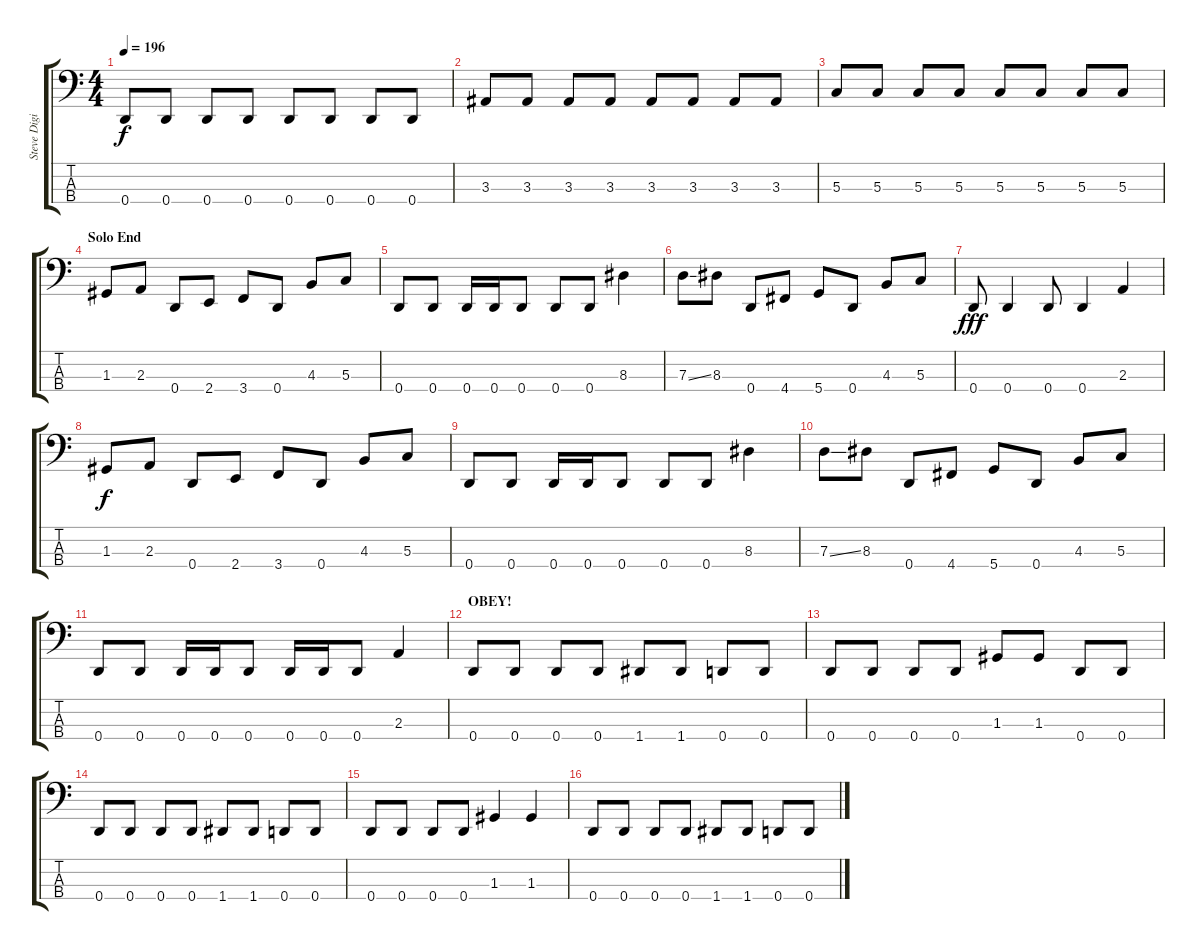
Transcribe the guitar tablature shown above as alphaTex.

\track ("Steve Digiorgio - Bass Guitar" "Steve Digi") {instrument fretlessbass}
\staff {score tabs}
\tuning (F2 C2 G1 D1) {hide}
\ts (4 4)
\tempo 196
\clef f4
\ks c
0.4.8{dy f} 0.4.8 0.4.8 0.4.8 0.4.8 0.4.8 0.4.8 0.4.8 |
3.3.8 3.3.8 3.3.8 3.3.8 3.3.8 3.3.8 3.3.8 3.3.8 |
5.3.8 5.3.8 5.3.8 5.3.8 5.3.8 5.3.8 5.3.8 5.3.8 |
\section ("" "Solo End")
1.3.8 2.3.8 0.4.8 2.4.8 3.4.8 0.4.8 4.3.8 5.3.8 |
0.4.8 0.4.8 0.4.16 0.4.16 0.4.8 0.4.8 0.4.8 8.3.4 |
7.3{ss}.8 8.3.8 0.4.8 4.4.8 5.4.8 0.4.8 4.3.8 5.3.8 |
0.4.8{dy fff} 0.4.4 0.4.8 0.4.4 2.3.4 |
1.3.8{dy f} 2.3.8 0.4.8 2.4.8 3.4.8 0.4.8 4.3.8 5.3.8 |
0.4.8 0.4.8 0.4.16 0.4.16 0.4.8 0.4.8 0.4.8 8.3.4 |
7.3{ss}.8 8.3.8 0.4.8 4.4.8 5.4.8 0.4.8 4.3.8 5.3.8 |
0.4.8 0.4.8 0.4.16 0.4.16 0.4.8 0.4.16 0.4.16 0.4.8 2.3.4 |
\section ("" "OBEY!")
0.4.8 0.4.8 0.4.8 0.4.8 1.4.8 1.4.8 0.4.8 0.4.8 |
0.4.8 0.4.8 0.4.8 0.4.8 1.3.8 1.3.8 0.4.8 0.4.8 |
0.4.8 0.4.8 0.4.8 0.4.8 1.4.8 1.4.8 0.4.8 0.4.8 |
0.4.8 0.4.8 0.4.8 0.4.8 1.3.4 1.3.4 |
0.4.8 0.4.8 0.4.8 0.4.8 1.4.8 1.4.8 0.4.8 0.4.8
